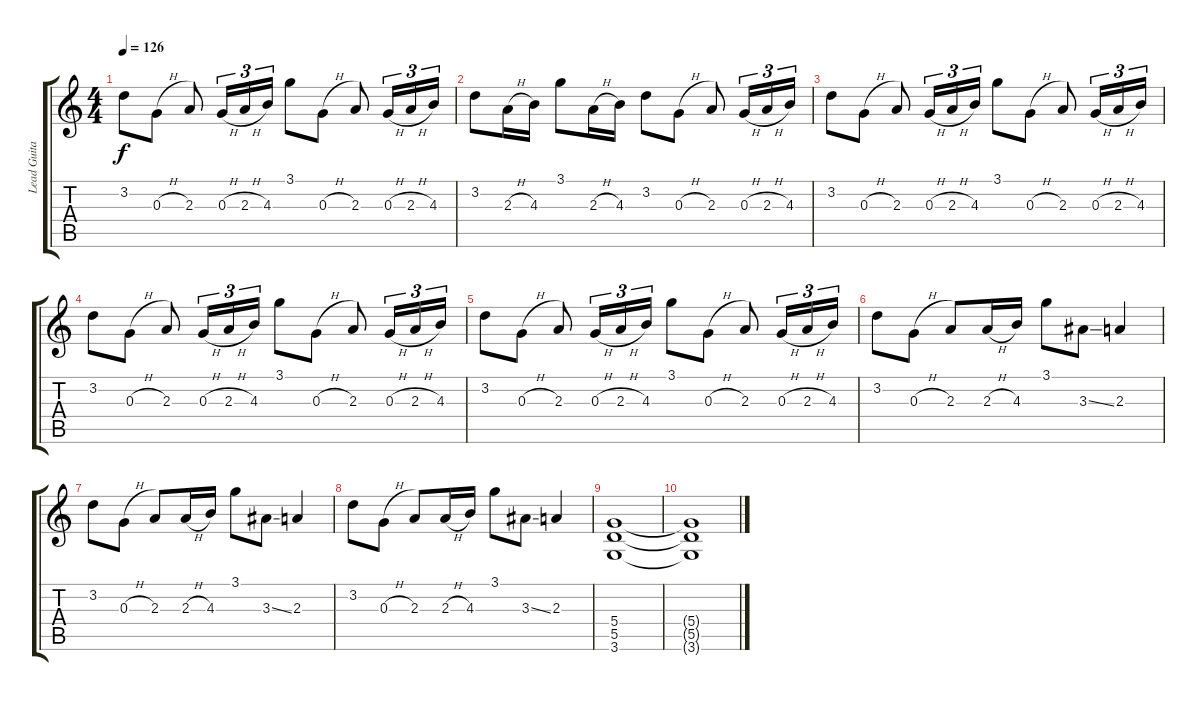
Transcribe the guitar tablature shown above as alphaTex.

\track ("Lead Guitar" "Lead Guita") {instrument overdrivenguitar}
\staff {score tabs}
\tuning (E4 B3 G3 D3 A2 E2) {hide}
\ts (4 4)
\tempo 126
\clef g2
\ks c
3.2.8{dy f} 0.3{h}.8 2.3.8 0.3{h}.16{tu (3 2)} 2.3{h}.16{tu (3 2)} 4.3.16{tu (3 2)} 3.1.8 0.3{h}.8 2.3.8 0.3{h}.16{tu (3 2)} 2.3{h}.16{tu (3 2)} 4.3.16{tu (3 2)} |
3.2.8 2.3{h}.16 4.3.16 3.1.8 2.3{h}.16 4.3.16 3.2.8 0.3{h}.8 2.3.8 0.3{h}.16{tu (3 2)} 2.3{h}.16{tu (3 2)} 4.3.16{tu (3 2)} |
3.2.8 0.3{h}.8 2.3.8 0.3{h}.16{tu (3 2)} 2.3{h}.16{tu (3 2)} 4.3.16{tu (3 2)} 3.1.8 0.3{h}.8 2.3.8 0.3{h}.16{tu (3 2)} 2.3{h}.16{tu (3 2)} 4.3.16{tu (3 2)} |
3.2.8 0.3{h}.8 2.3.8 0.3{h}.16{tu (3 2)} 2.3{h}.16{tu (3 2)} 4.3.16{tu (3 2)} 3.1.8 0.3{h}.8 2.3.8 0.3{h}.16{tu (3 2)} 2.3{h}.16{tu (3 2)} 4.3.16{tu (3 2)} |
3.2.8 0.3{h}.8 2.3.8 0.3{h}.16{tu (3 2)} 2.3{h}.16{tu (3 2)} 4.3.16{tu (3 2)} 3.1.8 0.3{h}.8 2.3.8 0.3{h}.16{tu (3 2)} 2.3{h}.16{tu (3 2)} 4.3.16{tu (3 2)} |
3.2.8 0.3{h}.8 2.3.8 2.3{h}.16 4.3.16 3.1.8 3.3{ss}.8 2.3.4 |
3.2.8 0.3{h}.8 2.3.8 2.3{h}.16 4.3.16 3.1.8 3.3{ss}.8 2.3.4 |
3.2.8 0.3{h}.8 2.3.8 2.3{h}.16 4.3.16 3.1.8 3.3{ss}.8 2.3.4 |
(5.4 5.5 3.6).1 |
(5.4{t} 5.5{t} 3.6{t}).1
